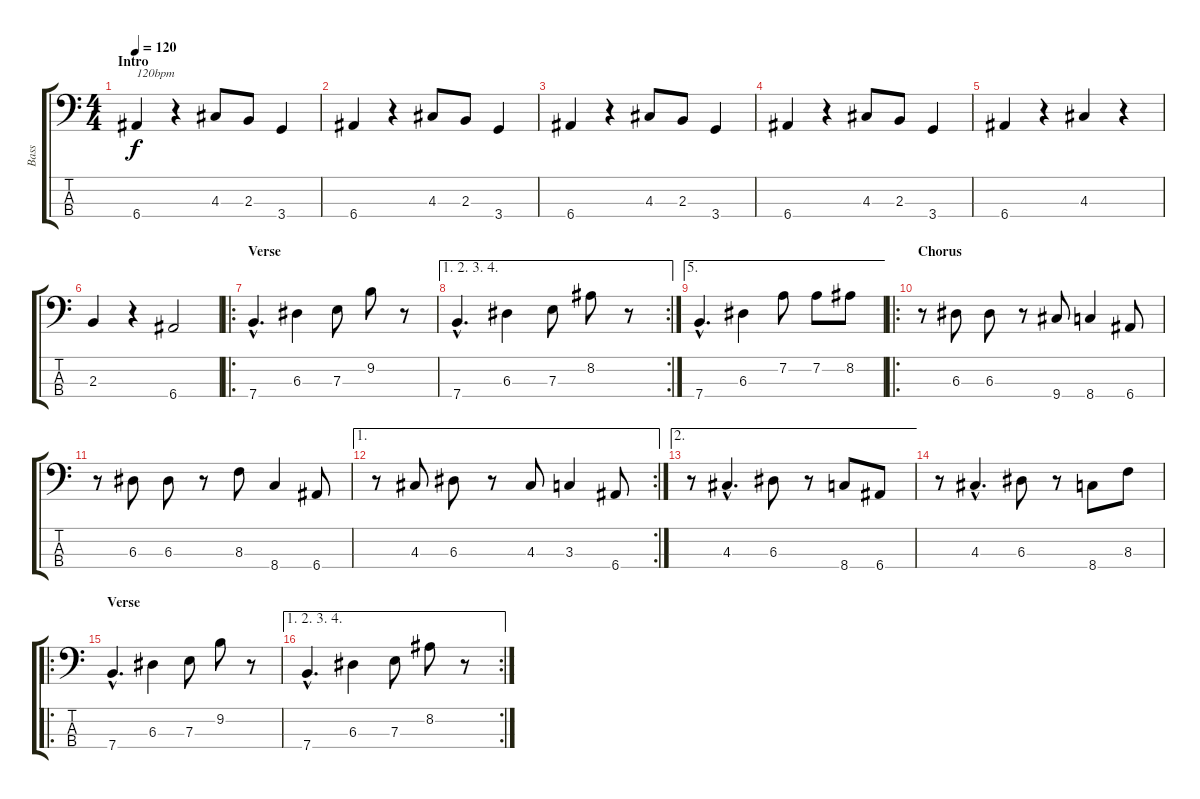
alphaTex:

\track ("Bass" "Bass") {instrument electricbassfinger}
\staff {score tabs}
\tuning (G2 D2 A1 E1) {hide}
\ts (4 4)
\section ("" "Intro")
\tempo 120
\clef f4
\ks c
6.4.4{txt "120bpm" dy f instrument electricbassfinger} r.4 4.3.8 2.3.8 3.4.4 |
6.4.4 r.4 4.3.8 2.3.8 3.4.4 |
6.4.4 r.4 4.3.8 2.3.8 3.4.4 |
6.4.4 r.4 4.3.8 2.3.8 3.4.4 |
6.4.4 r.4 4.3.4 r.4 |
2.3.4 r.4 6.4.2 |
\ro
\section ("" "Verse")
7.4{hac}.4{d} 6.3.4 7.3.8 9.2.8 r.8 |
\ae (1 2 3 4)
\rc 2
7.4{hac}.4{d} 6.3.4 7.3.8 8.2.8 r.8 |
\ae 5
7.4{hac}.4{d} 6.3.4 7.2.8 7.2.8 8.2.8 |
\ro
\section ("" "Chorus")
r.8 6.3.8 6.3.8 r.8 9.4.8 8.4.4 6.4.8 |
r.8 6.3.8 6.3.8 r.8 8.3.8 8.4.4 6.4.8 |
\ae 1
\rc 2
r.8 4.3.8 6.3.8 r.8 4.3.8 3.3.4 6.4.8 |
\ae 2
r.8 4.3{hac}.4{d} 6.3.8 r.8 8.4.8 6.4.8 |
r.8 4.3{hac}.4{d} 6.3.8 r.8 8.4.8 8.3.8 |
\ro
\section ("" "Verse")
7.4{hac}.4{d} 6.3.4 7.3.8 9.2.8 r.8 |
\ae (1 2 3 4)
\rc 2
7.4{hac}.4{d} 6.3.4 7.3.8 8.2.8 r.8
